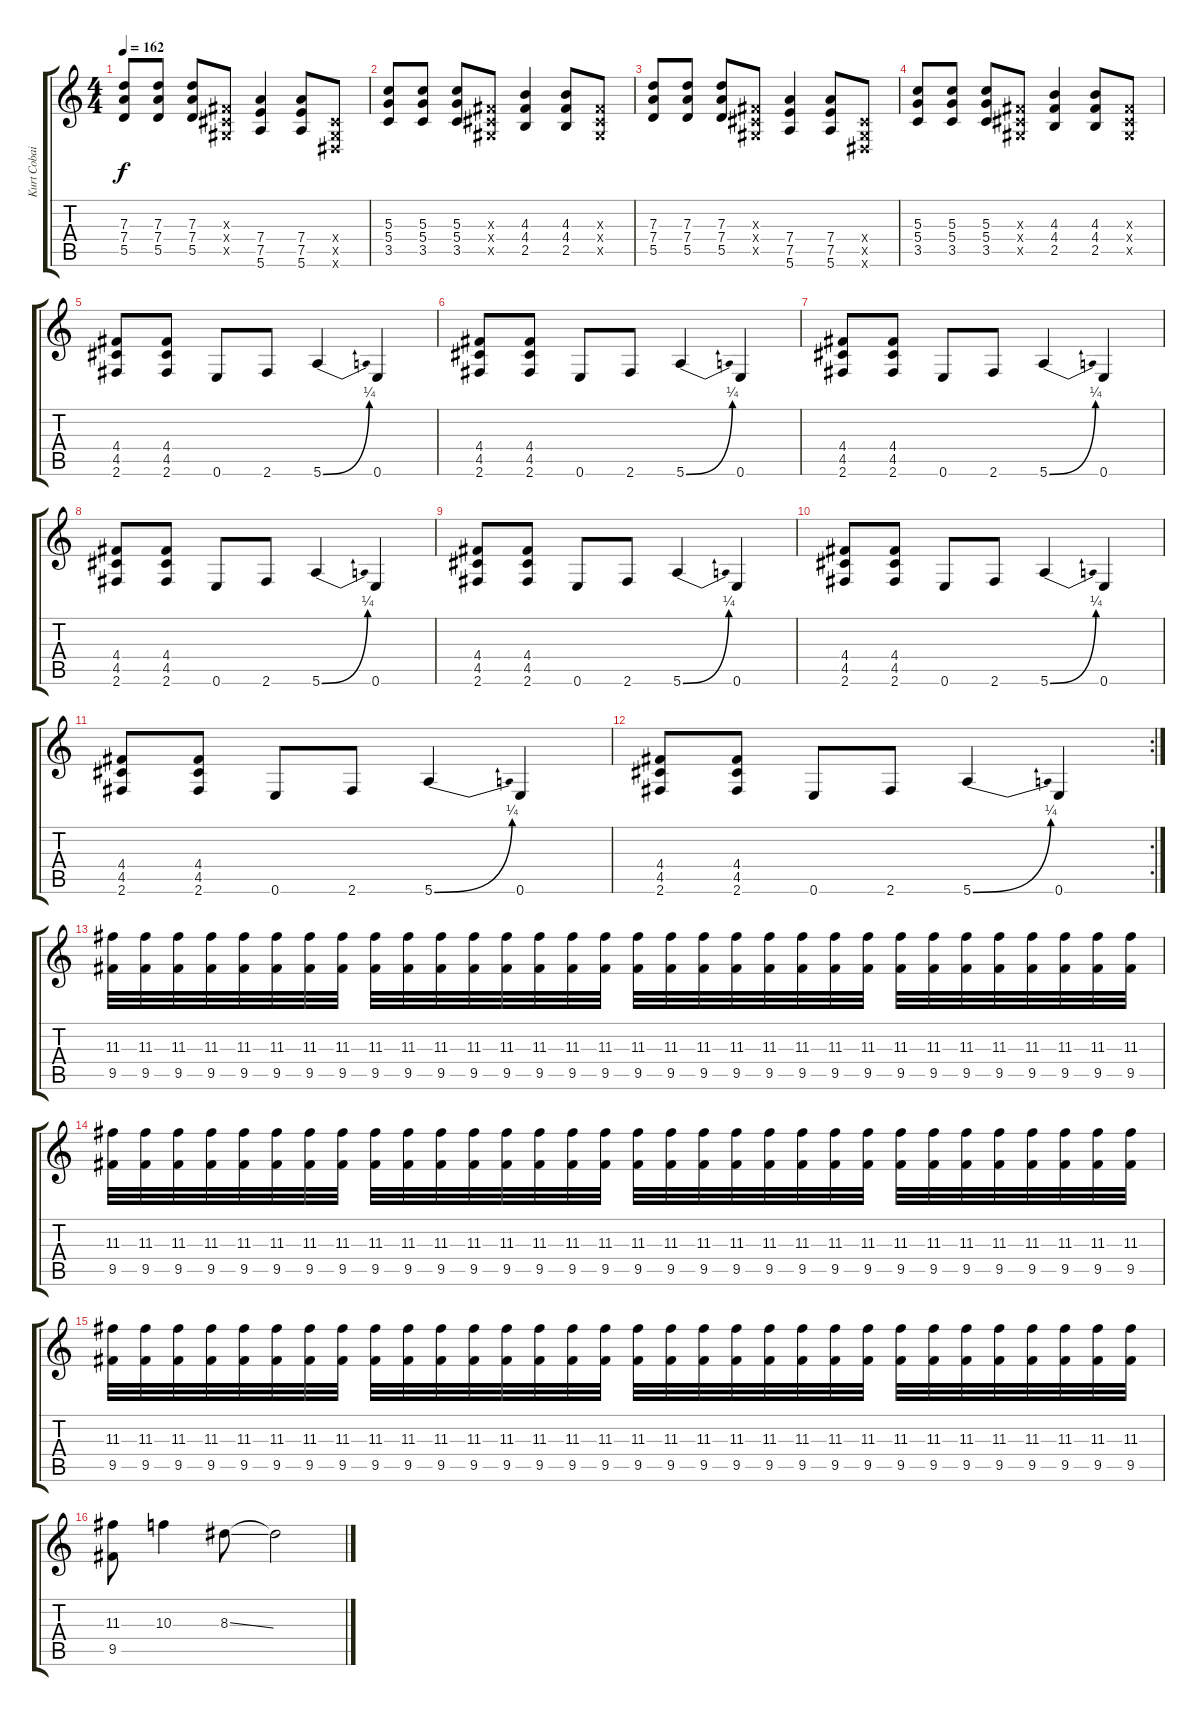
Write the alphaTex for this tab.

\track ("Kurt Cobain : Guitar" "Kurt Cobai") {instrument distortionguitar}
\staff {score tabs}
\tuning (E4 B3 G3 D3 A2 E2) {hide}
\ts (4 4)
\tempo 162
\clef g2
\ks c
(7.3 7.4 5.5).8{dy f} (7.3 7.4 5.5).8 (7.3 7.4 5.5).8 (-1.3{x} -1.4{x} -1.5{x}).8 (7.4 7.5 5.6).4 (7.4 7.5 5.6).8 (-1.4{x} -1.5{x} -1.6{x}).8 |
(5.3 5.4 3.5).8 (5.3 5.4 3.5).8 (5.3 5.4 3.5).8 (-1.3{x} -1.4{x} -1.5{x}).8 (4.3 4.4 2.5).4 (4.3 4.4 2.5).8 (-1.3{x} -1.4{x} -1.5{x}).8 |
(7.3 7.4 5.5).8 (7.3 7.4 5.5).8 (7.3 7.4 5.5).8 (-1.3{x} -1.4{x} -1.5{x}).8 (7.4 7.5 5.6).4 (7.4 7.5 5.6).8 (-1.4{x} -1.5{x} -1.6{x}).8 |
(5.3 5.4 3.5).8 (5.3 5.4 3.5).8 (5.3 5.4 3.5).8 (-1.3{x} -1.4{x} -1.5{x}).8 (4.3 4.4 2.5).4 (4.3 4.4 2.5).8 (-1.3{x} -1.4{x} -1.5{x}).8 |
(4.4 4.5 2.6).8 (4.4 4.5 2.6).8 0.6.8 2.6.8 5.6{be (bend 0 0 60 1)}.4 0.6.4 |
(4.4 4.5 2.6).8 (4.4 4.5 2.6).8 0.6.8 2.6.8 5.6{be (bend 0 0 60 1)}.4 0.6.4 |
(4.4 4.5 2.6).8 (4.4 4.5 2.6).8 0.6.8 2.6.8 5.6{be (bend 0 0 60 1)}.4 0.6.4 |
(4.4 4.5 2.6).8 (4.4 4.5 2.6).8 0.6.8 2.6.8 5.6{be (bend 0 0 60 1)}.4 0.6.4 |
(4.4 4.5 2.6).8 (4.4 4.5 2.6).8 0.6.8 2.6.8 5.6{be (bend 0 0 60 1)}.4 0.6.4 |
(4.4 4.5 2.6).8 (4.4 4.5 2.6).8 0.6.8 2.6.8 5.6{be (bend 0 0 60 1)}.4 0.6.4 |
(4.4 4.5 2.6).8 (4.4 4.5 2.6).8 0.6.8 2.6.8 5.6{be (bend 0 0 60 1)}.4 0.6.4 |
\rc 2
(4.4 4.5 2.6).8 (4.4 4.5 2.6).8 0.6.8 2.6.8 5.6{be (bend 0 0 60 1)}.4 0.6.4 |
(11.3 9.5).32 (11.3 9.5).32 (11.3 9.5).32 (11.3 9.5).32 (11.3 9.5).32 (11.3 9.5).32 (11.3 9.5).32 (11.3 9.5).32 (11.3 9.5).32 (11.3 9.5).32 (11.3 9.5).32 (11.3 9.5).32 (11.3 9.5).32 (11.3 9.5).32 (11.3 9.5).32 (11.3 9.5).32 (11.3 9.5).32 (11.3 9.5).32 (11.3 9.5).32 (11.3 9.5).32 (11.3 9.5).32 (11.3 9.5).32 (11.3 9.5).32 (11.3 9.5).32 (11.3 9.5).32 (11.3 9.5).32 (11.3 9.5).32 (11.3 9.5).32 (11.3 9.5).32 (11.3 9.5).32 (11.3 9.5).32 (11.3 9.5).32 |
(11.3 9.5).32 (11.3 9.5).32 (11.3 9.5).32 (11.3 9.5).32 (11.3 9.5).32 (11.3 9.5).32 (11.3 9.5).32 (11.3 9.5).32 (11.3 9.5).32 (11.3 9.5).32 (11.3 9.5).32 (11.3 9.5).32 (11.3 9.5).32 (11.3 9.5).32 (11.3 9.5).32 (11.3 9.5).32 (11.3 9.5).32 (11.3 9.5).32 (11.3 9.5).32 (11.3 9.5).32 (11.3 9.5).32 (11.3 9.5).32 (11.3 9.5).32 (11.3 9.5).32 (11.3 9.5).32 (11.3 9.5).32 (11.3 9.5).32 (11.3 9.5).32 (11.3 9.5).32 (11.3 9.5).32 (11.3 9.5).32 (11.3 9.5).32 |
(11.3 9.5).32 (11.3 9.5).32 (11.3 9.5).32 (11.3 9.5).32 (11.3 9.5).32 (11.3 9.5).32 (11.3 9.5).32 (11.3 9.5).32 (11.3 9.5).32 (11.3 9.5).32 (11.3 9.5).32 (11.3 9.5).32 (11.3 9.5).32 (11.3 9.5).32 (11.3 9.5).32 (11.3 9.5).32 (11.3 9.5).32 (11.3 9.5).32 (11.3 9.5).32 (11.3 9.5).32 (11.3 9.5).32 (11.3 9.5).32 (11.3 9.5).32 (11.3 9.5).32 (11.3 9.5).32 (11.3 9.5).32 (11.3 9.5).32 (11.3 9.5).32 (11.3 9.5).32 (11.3 9.5).32 (11.3 9.5).32 (11.3 9.5).32 |
(11.3 9.5).8 10.3.4 8.3{ss}.8 8.3{t}.2
